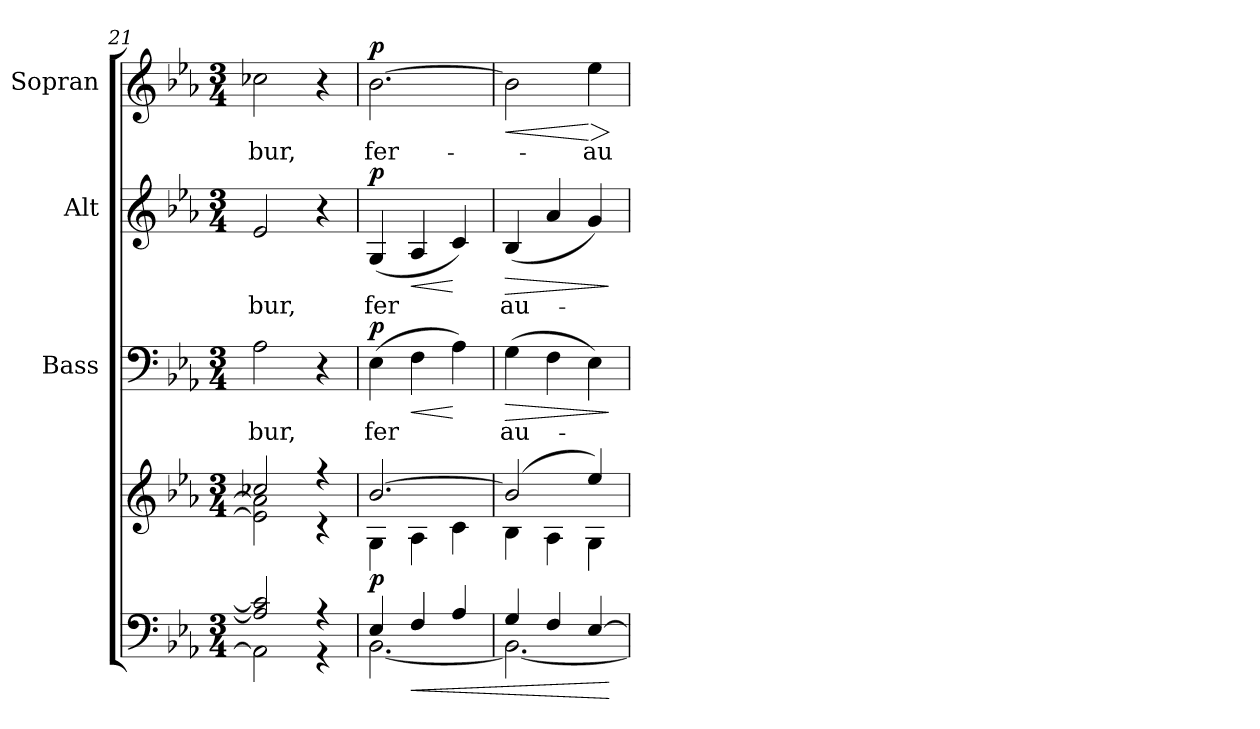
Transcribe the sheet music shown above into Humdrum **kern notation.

**kern	**kern	**dynam	**kern	**text	**dynam	**kern	**text	**dynam	**kern	**text	**dynam
*part4	*part4	*part4	*part3	*part3	*part3	*part2	*part2	*part2	*part1	*part1	*part1
*staff5	*staff4	*staff4/5	*staff3	*staff3	*staff3	*staff2	*staff2	*staff2	*staff1	*staff1	*staff1
*	*	*	*I"Bass	*	*	*I"Alt	*	*	*I"Sopran	*	*
*	*	*	*I'B.	*	*	*I'A.	*	*	*I'S.	*	*
*clefF4	*clefG2	*	*clefF4	*	*	*clefG2	*	*	*clefG2	*	*
*k[b-e-a-]	*k[b-e-a-]	*	*k[b-e-a-]	*	*	*k[b-e-a-]	*	*	*k[b-e-a-]	*	*
*E-:	*E-:	*	*E-:	*	*	*E-:	*	*	*E-:	*	*
*M3/4	*M3/4	*	*M3/4	*	*	*M3/4	*	*	*M3/4	*	*
=21	=21	=21	=21	=21	=21	=21	=21	=21	=21	=21	=21
*^	*^	*	*	*	*	*	*	*	*	*	*
!	!	!	!	!	!	!LO:LY:b	!	!	!LO:LY:b	!	!	!LO:LY:b	!
2A-/] 2c-/]	2AA-\]	2cc-X/	2e-\] 2a-\]	.	2A-\	-bur,	.	2e-/	-bur,	.	2cc-X\	-bur,	.
4r	4r	4r	4r	.	4r	.	.	4r	.	.	4r	.	.
=22	=22	=22	=22	=22	=22	=22	=22	=22	=22	=22	=22	=22	=22
!	!	!	!	!LO:DY:b	!	!LO:LY:b	!LO:DY:a	!	!LO:LY:b	!LO:DY:a	!	!LO:LY:b	!LO:DY:a
4E-/	[<2.BB-\	[>2.b-/	4G\	p	(>4E-\	fer	p	(<4G/	fer	p	[2.b-\	fer-	p
!	!	!	!	!LO:HP:b=2	!	!	!LO:HP:b	!	!	!LO:HP:b	!	!	!
4F/	.	.	4A-\	<	4F\	.	<	4A-/	.	<	.	.	.
4A-/	.	.	4c\	.	4A-\)	.	[	4c/)	.	[	.	.	.
=23	=23	=23	=23	=23	=23	=23	=23	=23	=23	=23	=23	=23	=23
!	!	!	!	!	!	!LO:LY:b	!LO:HP:b	!	!LO:LY:b	!LO:HP:b	!	!	!LO:HP:b
4G/	2.BB-\_	(2b-/]	4B-\	.	(>4G\	au-	>	(<4B-/	au-	>	2b-\]	.	<
4F/	.	.	4A-\	.	4F\	.	.	4a-/	.	.	.	.	.
!	!	!	!	!	!	!	!	!	!	!	!	!LO:LY:b	!LO:HP:n=1:b
[>4E-/	.	4ee-/)	4G\	.	4E-\)	.	.	4g/)	.	.	4ee-\	-au-	[ >
*v	*v	*	*	*	*	*	*	*	*	*	*	*	*
*	*v	*v	*	*	*	*	*	*	*	*	*	*
.	.	[	.	.	]	.	.	]	.	.	]
=	=	=	=	=	=	=	=	=	=	=	=
*-	*-	*-	*-	*-	*-	*-	*-	*-	*-	*-	*-
